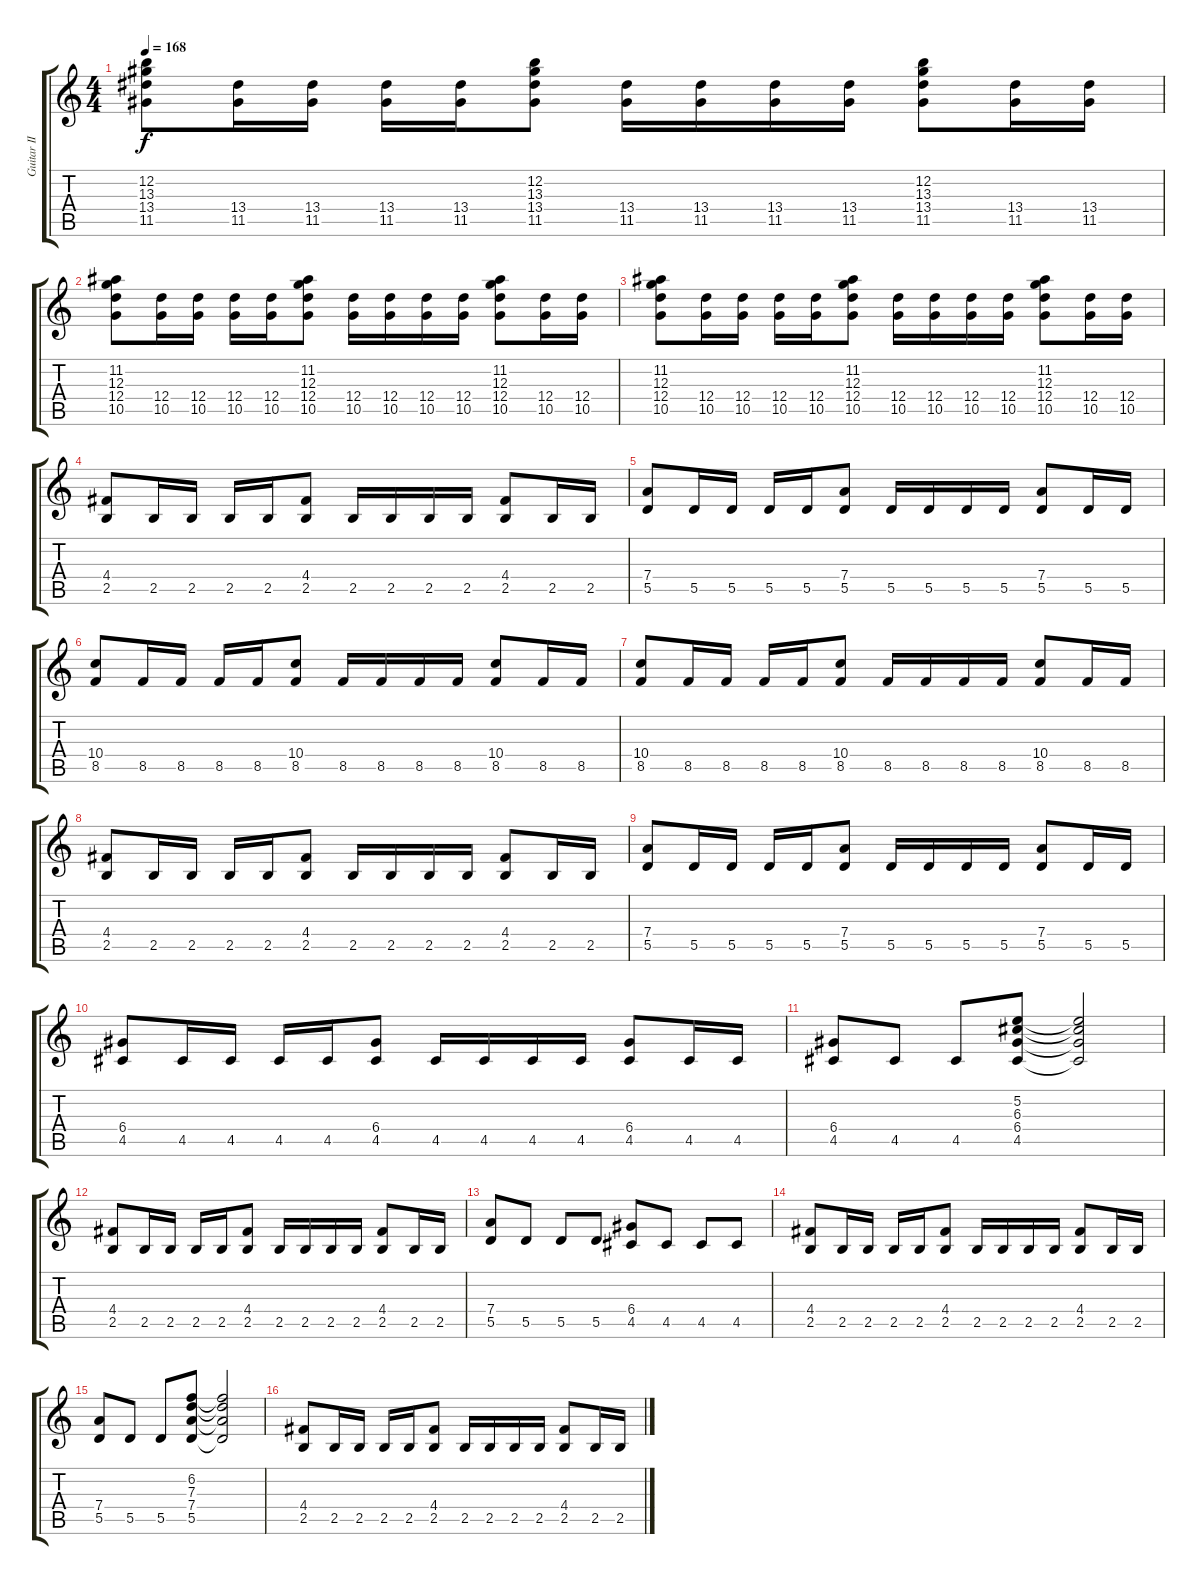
\track ("Guitar II" "Guitar II") {instrument distortionguitar}
\staff {score tabs}
\tuning (E4 B3 G3 D3 A2 E2) {hide}
\ts (4 4)
\tempo 168
\clef g2
\ks c
(12.2 13.3 13.4 11.5).8{dy f} (13.4 11.5).16 (13.4 11.5).16 (13.4 11.5).16 (13.4 11.5).16 (12.2 13.3 13.4 11.5).8 (13.4 11.5).16 (13.4 11.5).16 (13.4 11.5).16 (13.4 11.5).16 (12.2 13.3 13.4 11.5).8 (13.4 11.5).16 (13.4 11.5).16 |
(11.2 12.3 12.4 10.5).8 (12.4 10.5).16 (12.4 10.5).16 (12.4 10.5).16 (12.4 10.5).16 (11.2 12.3 12.4 10.5).8 (12.4 10.5).16 (12.4 10.5).16 (12.4 10.5).16 (12.4 10.5).16 (11.2 12.3 12.4 10.5).8 (12.4 10.5).16 (12.4 10.5).16 |
(11.2 12.3 12.4 10.5).8 (12.4 10.5).16 (12.4 10.5).16 (12.4 10.5).16 (12.4 10.5).16 (11.2 12.3 12.4 10.5).8 (12.4 10.5).16 (12.4 10.5).16 (12.4 10.5).16 (12.4 10.5).16 (11.2 12.3 12.4 10.5).8 (12.4 10.5).16 (12.4 10.5).16 |
(4.4 2.5).8 2.5.16 2.5.16 2.5.16 2.5.16 (4.4 2.5).8 2.5.16 2.5.16 2.5.16 2.5.16 (4.4 2.5).8 2.5.16 2.5.16 |
(7.4 5.5).8 5.5.16 5.5.16 5.5.16 5.5.16 (7.4 5.5).8 5.5.16 5.5.16 5.5.16 5.5.16 (7.4 5.5).8 5.5.16 5.5.16 |
(10.4 8.5).8 8.5.16 8.5.16 8.5.16 8.5.16 (10.4 8.5).8 8.5.16 8.5.16 8.5.16 8.5.16 (10.4 8.5).8 8.5.16 8.5.16 |
(10.4 8.5).8 8.5.16 8.5.16 8.5.16 8.5.16 (10.4 8.5).8 8.5.16 8.5.16 8.5.16 8.5.16 (10.4 8.5).8 8.5.16 8.5.16 |
(4.4 2.5).8 2.5.16 2.5.16 2.5.16 2.5.16 (4.4 2.5).8 2.5.16 2.5.16 2.5.16 2.5.16 (4.4 2.5).8 2.5.16 2.5.16 |
(7.4 5.5).8 5.5.16 5.5.16 5.5.16 5.5.16 (7.4 5.5).8 5.5.16 5.5.16 5.5.16 5.5.16 (7.4 5.5).8 5.5.16 5.5.16 |
(6.4 4.5).8 4.5.16 4.5.16 4.5.16 4.5.16 (6.4 4.5).8 4.5.16 4.5.16 4.5.16 4.5.16 (6.4 4.5).8 4.5.16 4.5.16 |
(6.4 4.5).8 4.5.8 4.5.8 (5.2 6.3 6.4 4.5).8 (5.2{t} 6.3{t} 6.4{t} 4.5{t}).2 |
(4.4 2.5).8 2.5.16 2.5.16 2.5.16 2.5.16 (4.4 2.5).8 2.5.16 2.5.16 2.5.16 2.5.16 (4.4 2.5).8 2.5.16 2.5.16 |
(7.4 5.5).8 5.5.8 5.5.8 5.5.8 (6.4 4.5).8 4.5.8 4.5.8 4.5.8 |
(4.4 2.5).8 2.5.16 2.5.16 2.5.16 2.5.16 (4.4 2.5).8 2.5.16 2.5.16 2.5.16 2.5.16 (4.4 2.5).8 2.5.16 2.5.16 |
(7.4 5.5).8 5.5.8 5.5.8 (6.2 7.3 7.4 5.5).8 (6.2{t} 7.3{t} 7.4{t} 5.5{t}).2 |
(4.4 2.5).8 2.5.16 2.5.16 2.5.16 2.5.16 (4.4 2.5).8 2.5.16 2.5.16 2.5.16 2.5.16 (4.4 2.5).8 2.5.16 2.5.16
